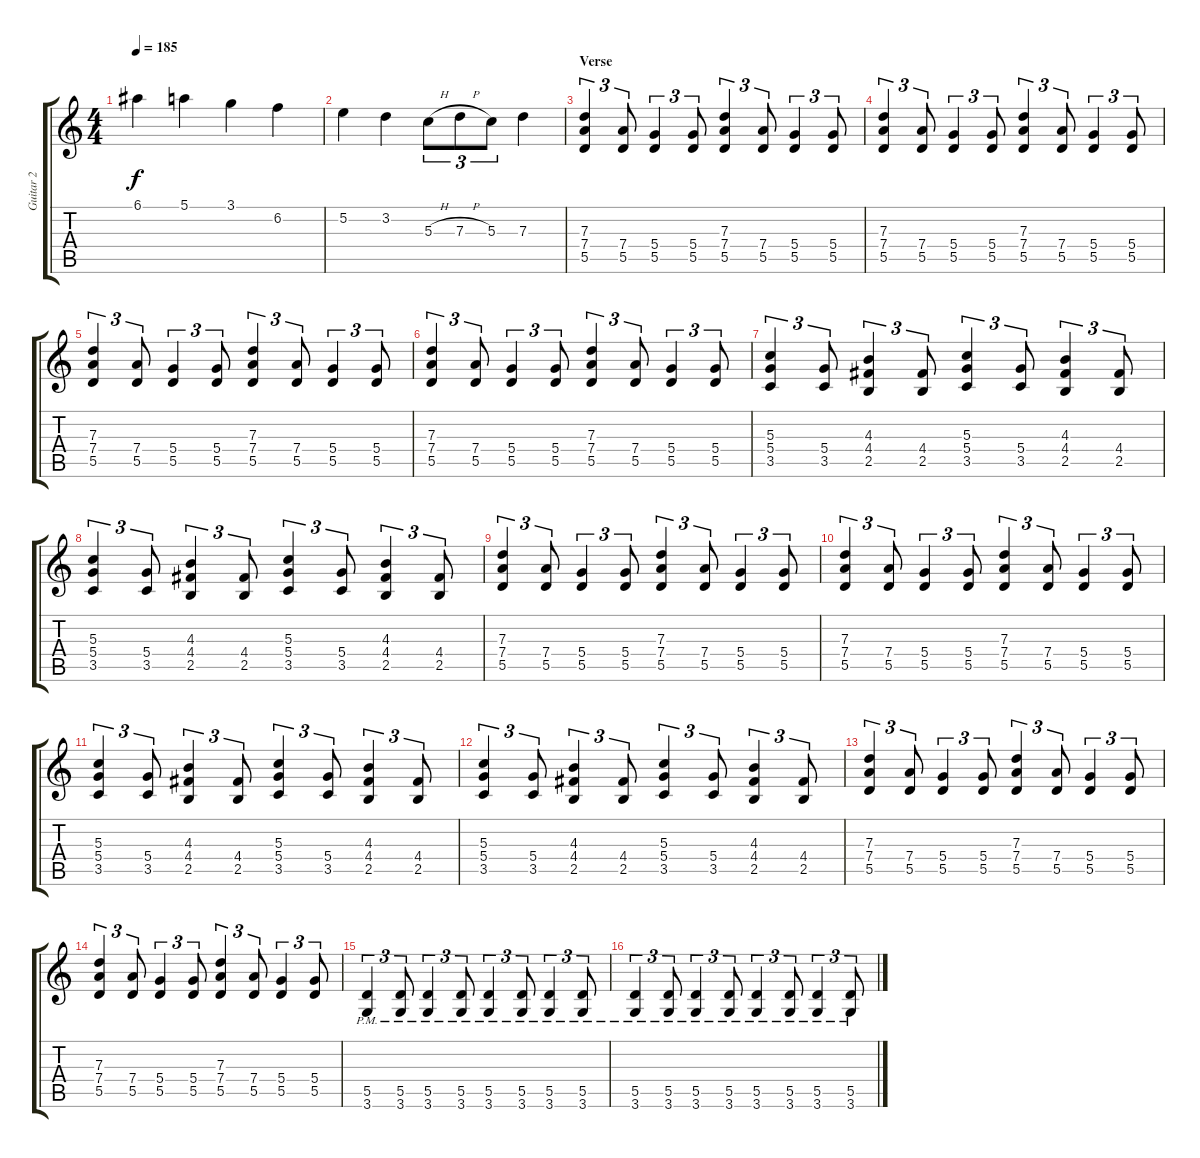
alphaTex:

\track ("Guitar 2" "Guitar 2") {instrument distortionguitar}
\staff {score tabs}
\tuning (E4 B3 G3 D3 A2 E2) {hide}
\ts (4 4)
\tempo 185
\clef g2
\ks c
6.1.4{dy f} 5.1.4 3.1.4 6.2.4 |
5.2.4 3.2.4 5.3{h}.8{tu (3 2)} 7.3{h}.8{tu (3 2)} 5.3.8{tu (3 2)} 7.3.4 |
\section ("" "Verse")
(7.3 7.4 5.5).4{tu (3 2)} (7.4 5.5).8{tu (3 2)} (5.4 5.5).4{tu (3 2)} (5.4 5.5).8{tu (3 2)} (7.3 7.4 5.5).4{tu (3 2)} (7.4 5.5).8{tu (3 2)} (5.4 5.5).4{tu (3 2)} (5.4 5.5).8{tu (3 2)} |
(7.3 7.4 5.5).4{tu (3 2)} (7.4 5.5).8{tu (3 2)} (5.4 5.5).4{tu (3 2)} (5.4 5.5).8{tu (3 2)} (7.3 7.4 5.5).4{tu (3 2)} (7.4 5.5).8{tu (3 2)} (5.4 5.5).4{tu (3 2)} (5.4 5.5).8{tu (3 2)} |
(7.3 7.4 5.5).4{tu (3 2)} (7.4 5.5).8{tu (3 2)} (5.4 5.5).4{tu (3 2)} (5.4 5.5).8{tu (3 2)} (7.3 7.4 5.5).4{tu (3 2)} (7.4 5.5).8{tu (3 2)} (5.4 5.5).4{tu (3 2)} (5.4 5.5).8{tu (3 2)} |
(7.3 7.4 5.5).4{tu (3 2)} (7.4 5.5).8{tu (3 2)} (5.4 5.5).4{tu (3 2)} (5.4 5.5).8{tu (3 2)} (7.3 7.4 5.5).4{tu (3 2)} (7.4 5.5).8{tu (3 2)} (5.4 5.5).4{tu (3 2)} (5.4 5.5).8{tu (3 2)} |
(5.3 5.4 3.5).4{tu (3 2)} (5.4 3.5).8{tu (3 2)} (4.3 4.4 2.5).4{tu (3 2)} (4.4 2.5).8{tu (3 2)} (5.3 5.4 3.5).4{tu (3 2)} (5.4 3.5).8{tu (3 2)} (4.3 4.4 2.5).4{tu (3 2)} (4.4 2.5).8{tu (3 2)} |
(5.3 5.4 3.5).4{tu (3 2)} (5.4 3.5).8{tu (3 2)} (4.3 4.4 2.5).4{tu (3 2)} (4.4 2.5).8{tu (3 2)} (5.3 5.4 3.5).4{tu (3 2)} (5.4 3.5).8{tu (3 2)} (4.3 4.4 2.5).4{tu (3 2)} (4.4 2.5).8{tu (3 2)} |
(7.3 7.4 5.5).4{tu (3 2)} (7.4 5.5).8{tu (3 2)} (5.4 5.5).4{tu (3 2)} (5.4 5.5).8{tu (3 2)} (7.3 7.4 5.5).4{tu (3 2)} (7.4 5.5).8{tu (3 2)} (5.4 5.5).4{tu (3 2)} (5.4 5.5).8{tu (3 2)} |
(7.3 7.4 5.5).4{tu (3 2)} (7.4 5.5).8{tu (3 2)} (5.4 5.5).4{tu (3 2)} (5.4 5.5).8{tu (3 2)} (7.3 7.4 5.5).4{tu (3 2)} (7.4 5.5).8{tu (3 2)} (5.4 5.5).4{tu (3 2)} (5.4 5.5).8{tu (3 2)} |
(5.3 5.4 3.5).4{tu (3 2)} (5.4 3.5).8{tu (3 2)} (4.3 4.4 2.5).4{tu (3 2)} (4.4 2.5).8{tu (3 2)} (5.3 5.4 3.5).4{tu (3 2)} (5.4 3.5).8{tu (3 2)} (4.3 4.4 2.5).4{tu (3 2)} (4.4 2.5).8{tu (3 2)} |
(5.3 5.4 3.5).4{tu (3 2)} (5.4 3.5).8{tu (3 2)} (4.3 4.4 2.5).4{tu (3 2)} (4.4 2.5).8{tu (3 2)} (5.3 5.4 3.5).4{tu (3 2)} (5.4 3.5).8{tu (3 2)} (4.3 4.4 2.5).4{tu (3 2)} (4.4 2.5).8{tu (3 2)} |
(7.3 7.4 5.5).4{tu (3 2)} (7.4 5.5).8{tu (3 2)} (5.4 5.5).4{tu (3 2)} (5.4 5.5).8{tu (3 2)} (7.3 7.4 5.5).4{tu (3 2)} (7.4 5.5).8{tu (3 2)} (5.4 5.5).4{tu (3 2)} (5.4 5.5).8{tu (3 2)} |
(7.3 7.4 5.5).4{tu (3 2)} (7.4 5.5).8{tu (3 2)} (5.4 5.5).4{tu (3 2)} (5.4 5.5).8{tu (3 2)} (7.3 7.4 5.5).4{tu (3 2)} (7.4 5.5).8{tu (3 2)} (5.4 5.5).4{tu (3 2)} (5.4 5.5).8{tu (3 2)} |
(5.5 3.6{pm}).4{tu (3 2)} (5.5 3.6{pm}).8{tu (3 2)} (5.5 3.6{pm}).4{tu (3 2)} (5.5 3.6{pm}).8{tu (3 2)} (5.5 3.6{pm}).4{tu (3 2)} (5.5 3.6{pm}).8{tu (3 2)} (5.5 3.6{pm}).4{tu (3 2)} (5.5 3.6{pm}).8{tu (3 2)} |
(5.5 3.6{pm}).4{tu (3 2)} (5.5 3.6{pm}).8{tu (3 2)} (5.5 3.6{pm}).4{tu (3 2)} (5.5 3.6{pm}).8{tu (3 2)} (5.5 3.6{pm}).4{tu (3 2)} (5.5 3.6{pm}).8{tu (3 2)} (5.5 3.6{pm}).4{tu (3 2)} (5.5 3.6{pm}).8{tu (3 2)}
